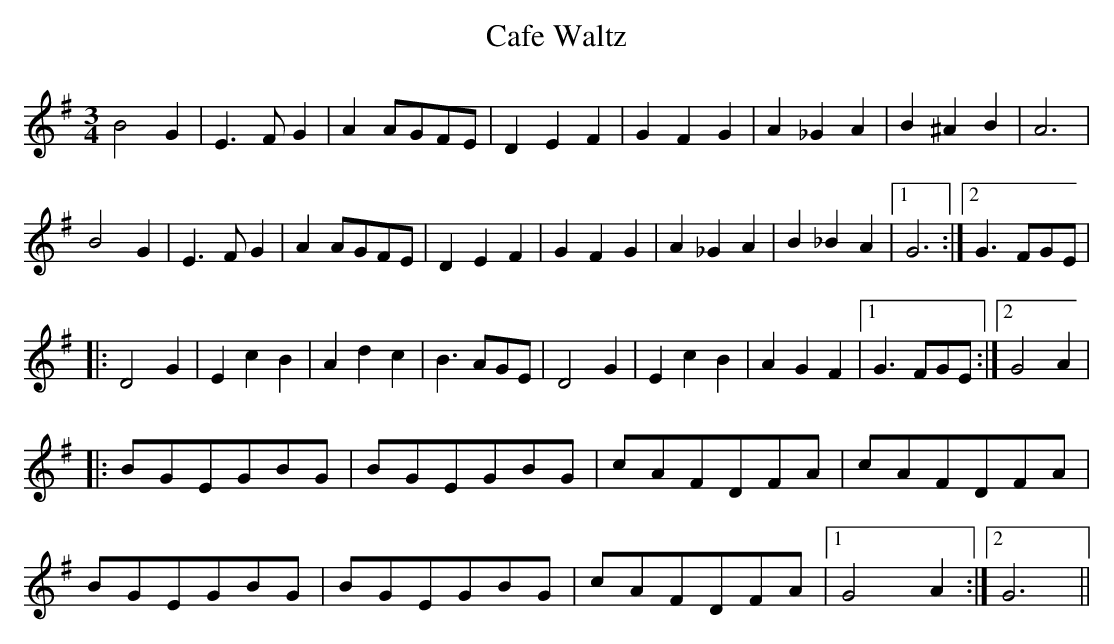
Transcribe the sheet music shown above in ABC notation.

X:1
T:Cafe Waltz
L:1/4
M:3/4
K:E minor
B2G | E>FG | AA/G/F/E/ | DEF | GFG | A_GA | B^AB | A3 |
B2G | E>FG | AA/G/F/E/ | DEF | GFG | A_GA | B_BA |1G3 :|2 G>FG/E/ |
|:D2G | EcB | Adc | B>AG/E/ | D2G | EcB | AGF |1 G>FG/E/:|2 G2A |
[L:1/8]
|: BGEGBG | BGEGBG | cAFDFA | cAFDFA |
BGEGBG | BGEGBG | cAFDFA |1 G4A2 :|2 G6 ||
